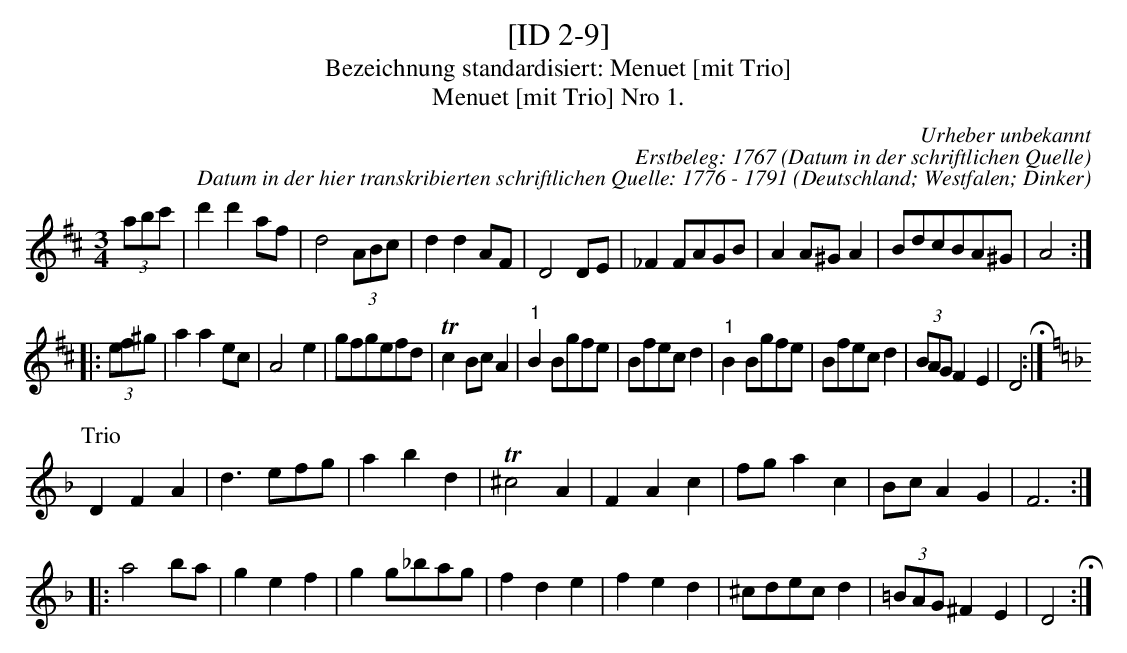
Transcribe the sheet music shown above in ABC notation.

X:1
T:[ID 2-9]
T:Bezeichnung standardisiert: Menuet [mit Trio]
T:Menuet [mit Trio] Nro 1.
C:Urheber unbekannt
C:Erstbeleg: 1767 (Datum in der schriftlichen Quelle)
C:Datum in der hier transkribierten schriftlichen Quelle: 1776 - 1791
O:Deutschland; Westfalen; Dinker
M:3/4
L:1/8
K:D ionisch
V:1
(3abc' | \ %auftakt
d'2d'2af | d4(3ABc | d2d2AF | D4DE | _F2FAGB | A2A^GA2 | BdcBA^G | A4 ::
(3ef^g | \ %auftakt
a2a2ec | A4e2 | gfgefd | Tc2BcA2 | \
"^1" B2Bgfe | Bfecd2 | \
"^1" B2Bgfe | Bfecd2 | (3BAGF2E2 | D4 H:|
P:Trio
K:D aeol
V:1
D2F2A2 | d3efg | a2b2d2 | T^c4A2 | F2A2c2 | fga2c2 | BcA2G2 | F6 ::
a4ba | g2e2f2 | g2g_bag | f2d2e2 | f2e2d2 | ^cdecd2 | (3=BAG^F2E2 | D4 H:|
